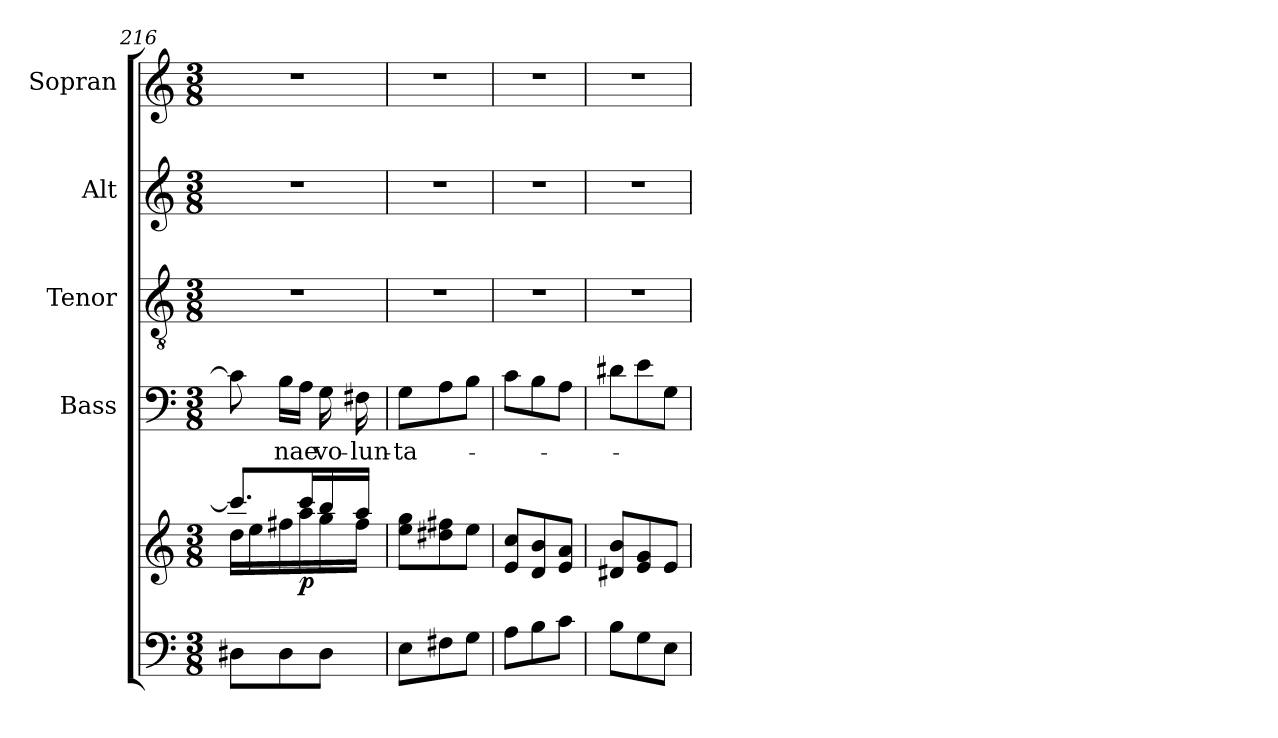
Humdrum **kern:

**kern	**kern	**dynam	**kern	**text	**kern	**kern	**kern
*part5	*part5	*part5	*part4	*part4	*part3	*part2	*part1
*staff6	*staff5	*staff5/6	*staff4	*staff4	*staff3	*staff2	*staff1
*	*	*	*I"Bass	*	*I"Tenor	*I"Alt	*I"Sopran
*	*	*	*I'B.	*	*I'T.	*I'A.	*I'S.
*clefF4	*clefG2	*	*clefF4	*	*clefGv2	*clefG2	*clefG2
*k[]	*k[]	*	*k[]	*	*k[]	*k[]	*k[]
*C:	*C:	*	*C:	*	*C:	*C:	*C:
*M3/8	*M3/8	*	*M3/8	*	*M3/8	*M3/8	*M3/8
=216	=216	=216	=216	=216	=216	=216	=216
*	*^	*	*	*	*	*	*
8D#X\L	8.ccc/L]	16dd\LL	.	8c\]	.	4.r	4.r	4.r
.	.	16ee\	.	.	.	.	.	.
!	!	!	!	!	!LO:LY:b	!	!	!
8D#\	.	16ff#X\	.	16B\LL	-nae	.	.	.
!	!	!	!LO:DY:b	!	!	!	!	!
.	16ccc/L	16aa\	p	16A\JJ	.	.	.	.
!	!	!	!	!	!LO:LY:b	!	!	!
8D#\J	16bb/	16gg\	.	16G\	vo-	.	.	.
!	!	!	!	!	!LO:LY:b	!	!	!
.	16aa/JJ	16ff#\JJ	.	16F#X\	-lun-	.	.	.
=217	=217	=217	=217	=217	=217	=217	=217	=217
!	!	!	!	!	!LO:LY:b	!	!	!
*	*v	*v	*	*	*	*	*	*
8E\L	8ee\ 8gg\L	.	8G\L	-ta-	4.r	4.r	4.r
8F#X\	8dd#X\ 8ff#X\	.	8A\	.	.	.	.
8G\J	8ee\J	.	8B\J	.	.	.	.
=218	=218	=218	=218	=218	=218	=218	=218
8A\L	8e/ 8cc/L	.	8c\L	.	4.r	4.r	4.r
8B\	8d/ 8b/	.	8B\	.	.	.	.
8c\J	8e/ 8a/J	.	8A\J	.	.	.	.
=219	=219	=219	=219	=219	=219	=219	=219
8B\L	8d#X/ 8b/L	.	8d#X\L	.	4.r	4.r	4.r
8G\	8e/ 8g/	.	8e\	.	.	.	.
8E\J	8e/J	.	8G\J	.	.	.	.
=	=	=	=	=	=	=	=
*-	*-	*-	*-	*-	*-	*-	*-
